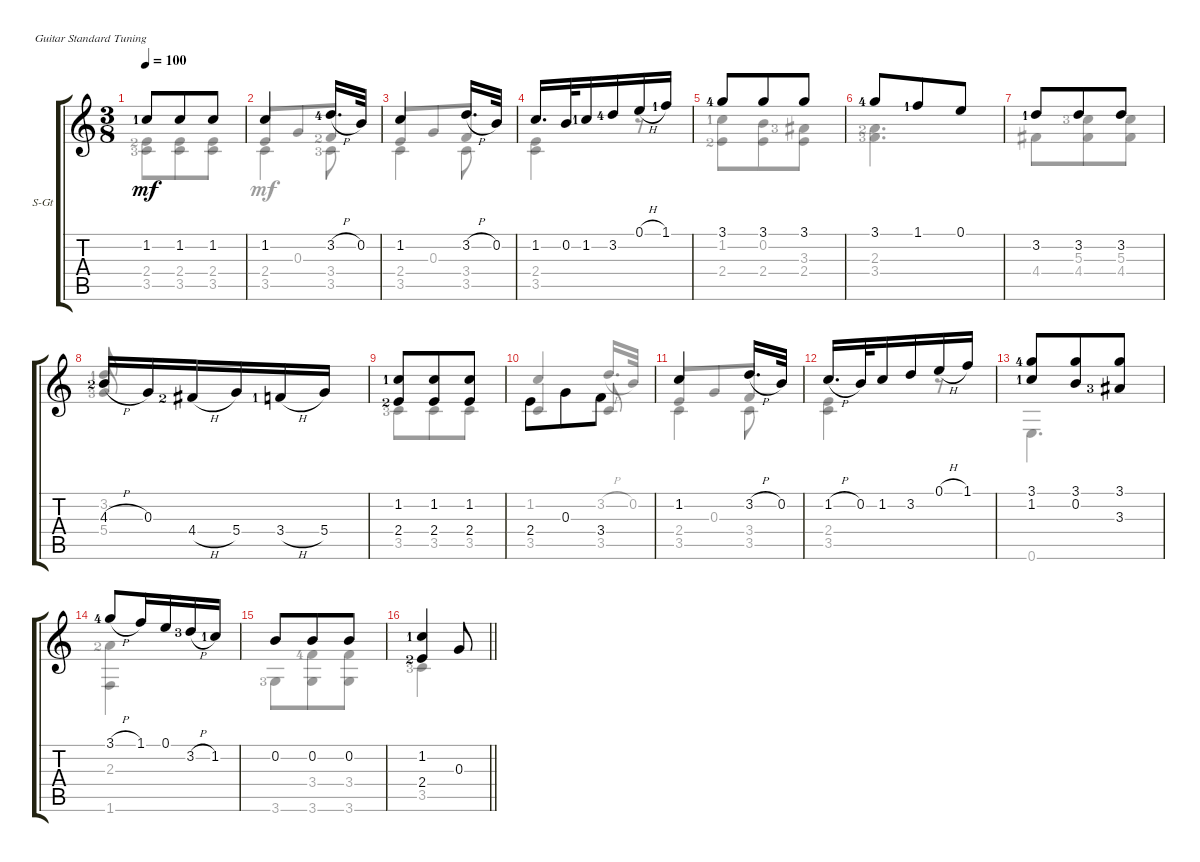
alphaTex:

\defaultSystemsLayout 4
\bracketExtendMode groupsimilarinstruments
\firstSystemTrackNameOrientation horizontal
\otherSystemsTrackNameOrientation horizontal
\track ("Steel Guitar" "S-Gt") {instrument acousticguitarsteel}
\staff {score tabs}
\tuning (E4 B3 G3 D3 A2 E2)
\voice
\ts (3 8)
\tempo 100
\clef g2
\ks c
1.2{lf 2}.8{dy mf instrument acousticguitarsteel} 1.2.8 1.2.8 |
1.2.4 3.2{h lf 5}.16{d} 0.2.32 |
1.2.4 3.2{h}.16{d} 0.2.32 |
1.2.16{d} 0.2.32 1.2{lf 2}.16 3.2{lf 5}.16 0.1{h}.16 1.1{lf 2}.16 |
3.1{lf 5}.8 3.1.8 3.1.8 |
3.1{lf 5}.8 1.1{lf 2}.8 0.1.8 |
3.2{lf 2}.8 3.2.8 3.2.8 |
4.3{h lf 3}.16 0.3.16 4.4{h lf 3}.16 5.4.16 3.4{h lf 2}.16 5.4.16 |
(1.2{lf 2} 2.4{lf 3}).8 (2.4 1.2).8 (2.4 1.2).8 |
2.4.8{beam invert} 0.3.8 3.4.8 |
1.2.4 3.2{h}.16{d} 0.2.32 |
1.2{h}.16{d} 0.2.32 1.2.16 3.2.16 0.1{h}.16 1.1.16 |
(3.1{lf 5} 1.2{lf 2}).8 (0.2 3.1).8 (3.1 3.3{lf 4}).8 |
3.1{h lf 5}.8 1.1.16 0.1.16 3.2{h lf 4}.16 1.2{lf 2}.16 |
0.2.8 0.2.8 0.2.8 |
\barLineRight lightlight
(1.2{lf 2} 2.4{lf 3}).4 0.3.8
\voice
\clef g2
\ottava regular
\simile none
\ks c
(2.4{lf 3} 3.5{lf 4}).8{dy mf} (3.5 2.4).8 (3.5 2.4).8 |
2.4.8{beam invert} 0.3.8 3.4{lf 3}.8 |
2.4.8{beam invert} 0.3.8 3.4.8 |
(2.4 3.5).4 r.8 |
(1.2{lf 2} 2.4{lf 3}).8 (2.4 0.2).8 (3.3{lf 4} 2.4).8 |
(3.4{lf 4} 2.3{lf 3}).4{d} |
4.4.8 (4.4 5.3{lf 4}).8 (4.4 5.3).8 |
5.4{lf 4}.8{beam invert} |
3.5{lf 4}.8 3.5.8 3.5.8 |
3.5.4{beam invert} 3.5.8{beam invert} |
2.4.8{beam invert} 0.3.8 3.4.8 |
(3.5 2.4).4 r.8 |
0.6.4{d} |
(1.6 2.3{lf 3}).4 |
3.6{lf 4}.8 (3.6 3.4{lf 5}).8 (3.4 3.6).8 |
\barLineRight lightlight
3.5{lf 4}.4
\voice
\clef g2
\ottava regular
\simile none
\ks c
|
3.5.4 3.5{lf 4}.8 |
3.5.4 3.5.8 |
|
|
|
|
3.2{lf 2}.8{beam invert} |
|
1.2.4{beam invert} 3.2{h}.16{d beam invert} 0.2.32 |
3.5.4 3.5.8 |
|
|
|
|
\barLineRight lightlight
